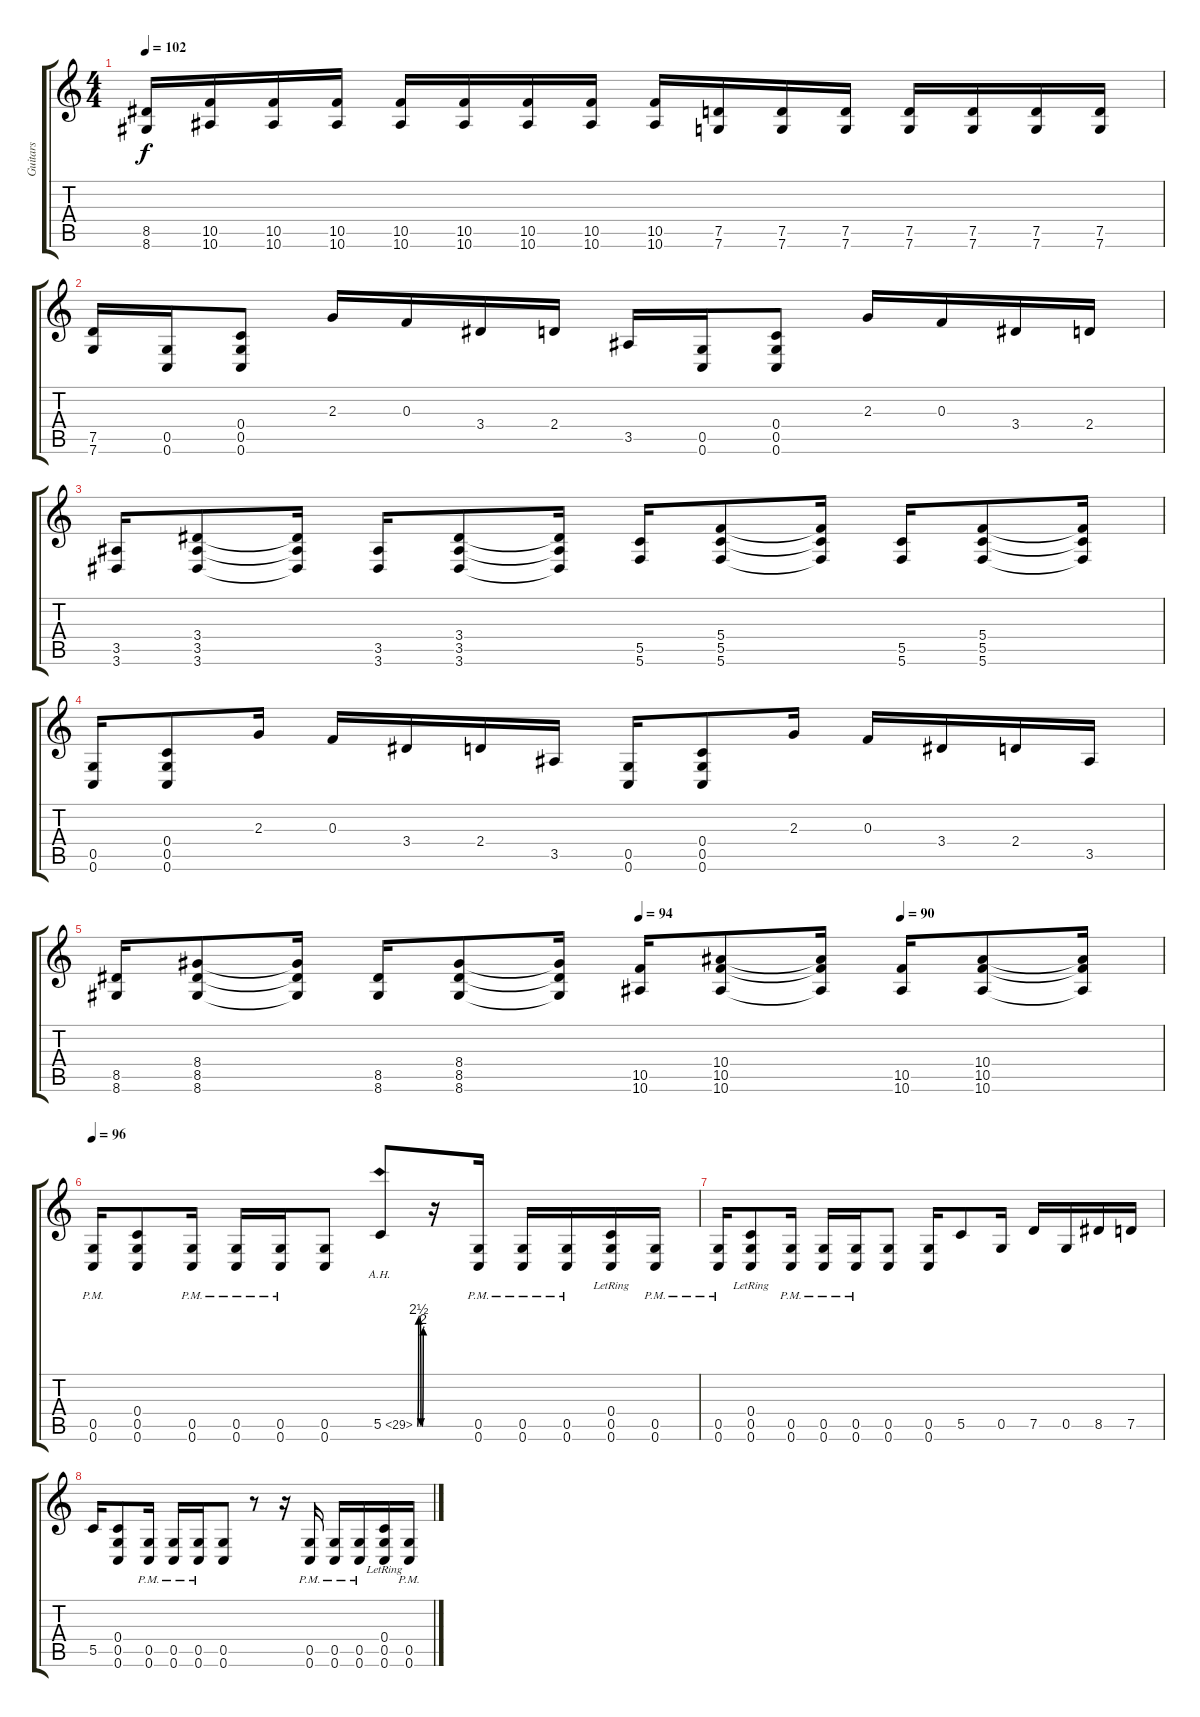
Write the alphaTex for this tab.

\track ("Guitars" "Guitars") {instrument distortionguitar}
\staff {score tabs}
\tuning (D4 A3 F3 C3 G2 C2) {hide}
\ts (4 4)
\tempo 102
\clef g2
\ks c
(8.5 8.6).16{dy f} (10.5 10.6).16 (10.5 10.6).16 (10.5 10.6).16 (10.5 10.6).16 (10.5 10.6).16 (10.5 10.6).16 (10.5 10.6).16 (10.5 10.6).16 (7.5 7.6).16 (7.5 7.6).16 (7.5 7.6).16 (7.5 7.6).16 (7.5 7.6).16 (7.5 7.6).16 (7.5 7.6).16 |
(7.5 7.6).16 (0.5 0.6).16 (0.4 0.5 0.6).8 2.3.16 0.3.16 3.4.16 2.4.16 3.5.16 (0.5 0.6).16 (0.4 0.5 0.6).8 2.3.16 0.3.16 3.4.16 2.4.16 |
(3.5 3.6).16 (3.4 3.5 3.6).8 (3.4{t} 3.5{t} 3.6{t}).16 (3.5 3.6).16 (3.4 3.5 3.6).8 (3.4{t} 3.5{t} 3.6{t}).16 (5.5 5.6).16 (5.4 5.5 5.6).8 (5.4{t} 5.5{t} 5.6{t}).16 (5.5 5.6).16 (5.4 5.5 5.6).8 (5.4{t} 5.5{t} 5.6{t}).16 |
(0.5 0.6).16 (0.4 0.5 0.6).8 2.3.16 0.3.16 3.4.16 2.4.16 3.5.16 (0.5 0.6).16 (0.4 0.5 0.6).8 2.3.16 0.3.16 3.4.16 2.4.16 3.5.16 |
\tempo (94 0.5)
\tempo (90 0.75)
(8.5 8.6).16 (8.4 8.5 8.6).8 (8.4{t} 8.5{t} 8.6{t}).16 (8.5 8.6).16 (8.4 8.5 8.6).8 (8.4{t} 8.5{t} 8.6{t}).16 (10.5 10.6).16 (10.4 10.5 10.6).8 (10.4{t} 10.5{t} 10.6{t}).16 (10.5 10.6).16 (10.4 10.5 10.6).8 (10.4{t} 10.5{t} 10.6{t}).16 |
\tempo 96
(0.5{pm} 0.6{pm}).16 (0.4 0.5 0.6).8 (0.5{pm} 0.6{pm}).16 (0.5{pm} 0.6{pm}).16 (0.5{pm} 0.6{pm}).16 (0.5 0.6).8 5.5{be (custom 0 0 10 10 20 10 30 0 40 0 50 8 60 8) ah 24}.8 r.16 (0.5{pm} 0.6{pm}).16 (0.5{pm} 0.6{pm}).16 (0.5{pm} 0.6{pm}).16 (0.4 0.5{lr} 0.6{lr}).16 (0.5{pm} 0.6{pm}).16 |
(0.5{pm} 0.6{pm}).16 (0.4 0.5{lr} 0.6{lr}).8 (0.5{pm} 0.6{pm}).16 (0.5{pm} 0.6{pm}).16 (0.5{pm} 0.6{pm}).16 (0.5 0.6).8 (0.5 0.6).16 5.5.8 0.5.16 7.5.16 0.5.16 8.5.16 7.5.16 |
5.5.16 (0.4 0.5 0.6).8 (0.5{pm} 0.6{pm}).16 (0.5{pm} 0.6{pm}).16 (0.5{pm} 0.6{pm}).16 (0.5 0.6).8 r.8 r.16 (0.5{pm} 0.6{pm}).16 (0.5{pm} 0.6{pm}).16 (0.5{pm} 0.6{pm}).16 (0.4 0.5{lr} 0.6{lr}).16 (0.5{pm} 0.6{pm}).16
